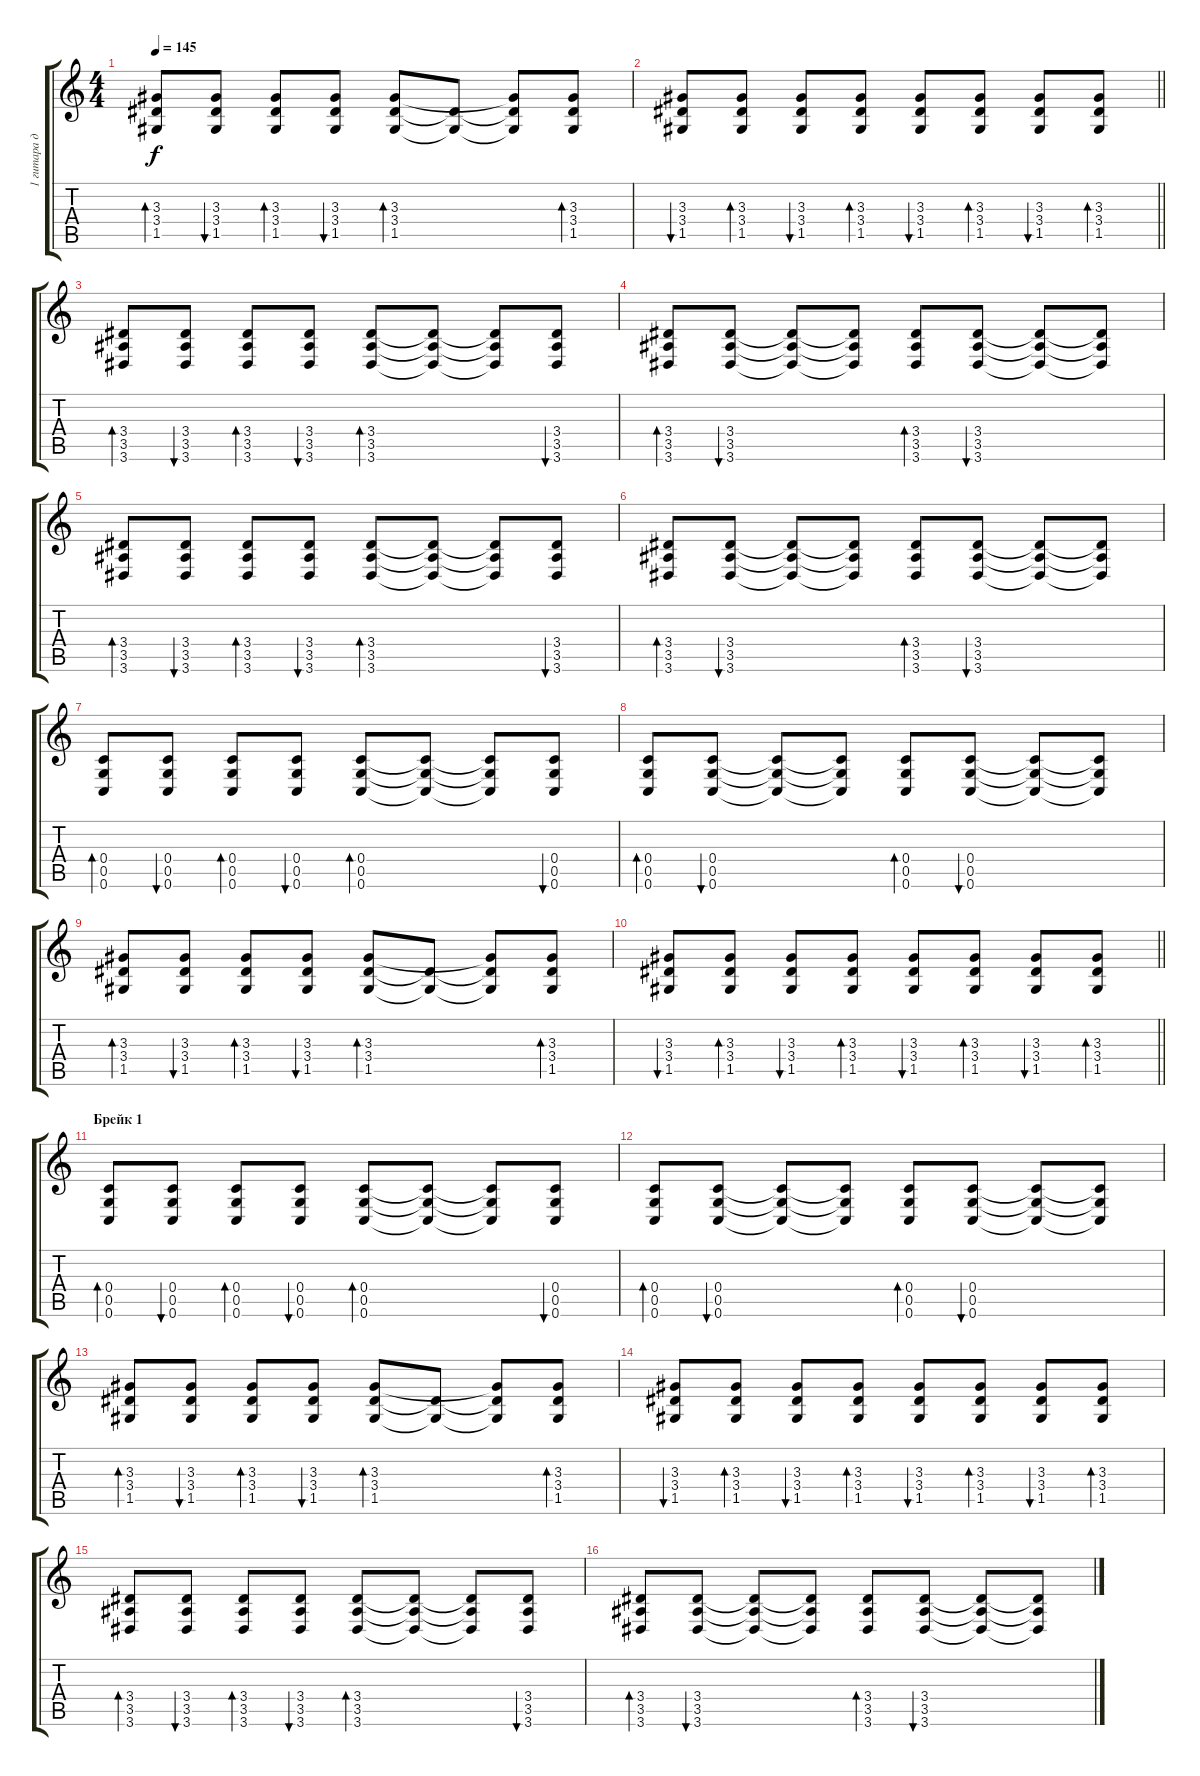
\track ("1 гитара дистр" "1 гитара д") {instrument distortionguitar}
\staff {score tabs}
\tuning (D4 A3 F3 C3 G2 C2) {hide}
\ts (4 4)
\tempo 145
\clef g2
\ks c
(3.3 3.4 1.5).8{bd 60 dy f} (3.3 3.4 1.5).8{bu 60} (3.3 3.4 1.5).8{bd 60} (3.3 3.4 1.5).8{bu 60} (3.3 3.4 1.5).8{bd 60} (3.4{t} 1.5{t}).8 (3.3{t} 3.4{t} 1.5{t}).8 (3.3 3.4 1.5).8{bd 60} |
\barLineRight lightlight
(3.3 3.4 1.5).8{bu 60} (3.3 3.4 1.5).8{bd 60} (3.3 3.4 1.5).8{bu 60} (3.3 3.4 1.5).8{bd 60} (3.3 3.4 1.5).8{bu 60} (3.3 3.4 1.5).8{bd 60} (3.3 3.4 1.5).8{bu 60} (3.3 3.4 1.5).8{bd 60} |
(3.4 3.5 3.6).8{bd 60} (3.4 3.5 3.6).8{bu 60} (3.4 3.5 3.6).8{bd 60} (3.4 3.5 3.6).8{bu 60} (3.4 3.5 3.6).8{bd 60} (3.4{t} 3.5{t} 3.6{t}).8 (3.4{t} 3.5{t} 3.6{t}).8 (3.4 3.5 3.6).8{bu 60} |
(3.4 3.5 3.6).8{bd 60} (3.4 3.5 3.6).8{bu 60} (3.4{t} 3.5{t} 3.6{t}).8 (3.4{t} 3.5{t} 3.6{t}).8 (3.4 3.5 3.6).8{bd 60} (3.4 3.5 3.6).8{bu 60} (3.4{t} 3.5{t} 3.6{t}).8 (3.4{t} 3.5{t} 3.6{t}).8 |
(3.4 3.5 3.6).8{bd 60} (3.4 3.5 3.6).8{bu 60} (3.4 3.5 3.6).8{bd 60} (3.4 3.5 3.6).8{bu 60} (3.4 3.5 3.6).8{bd 60} (3.4{t} 3.5{t} 3.6{t}).8 (3.4{t} 3.5{t} 3.6{t}).8 (3.4 3.5 3.6).8{bu 60} |
(3.4 3.5 3.6).8{bd 60} (3.4 3.5 3.6).8{bu 60} (3.4{t} 3.5{t} 3.6{t}).8 (3.4{t} 3.5{t} 3.6{t}).8 (3.4 3.5 3.6).8{bd 60} (3.4 3.5 3.6).8{bu 60} (3.4{t} 3.5{t} 3.6{t}).8 (3.4{t} 3.5{t} 3.6{t}).8 |
(0.4 0.5 0.6).8{bd 60} (0.4 0.5 0.6).8{bu 60} (0.4 0.5 0.6).8{bd 60} (0.4 0.5 0.6).8{bu 60} (0.4 0.5 0.6).8{bd 60} (0.4{t} 0.5{t} 0.6{t}).8 (0.4{t} 0.5{t} 0.6{t}).8 (0.4 0.5 0.6).8{bu 60} |
(0.4 0.5 0.6).8{bd 60} (0.4 0.5 0.6).8{bu 60} (0.4{t} 0.5{t} 0.6{t}).8 (0.4{t} 0.5{t} 0.6{t}).8 (0.4 0.5 0.6).8{bd 60} (0.4 0.5 0.6).8{bu 60} (0.4{t} 0.5{t} 0.6{t}).8 (0.4{t} 0.5{t} 0.6{t}).8 |
(3.3 3.4 1.5).8{bd 60} (3.3 3.4 1.5).8{bu 60} (3.3 3.4 1.5).8{bd 60} (3.3 3.4 1.5).8{bu 60} (3.3 3.4 1.5).8{bd 60} (3.4{t} 1.5{t}).8 (3.3{t} 3.4{t} 1.5{t}).8 (3.3 3.4 1.5).8{bd 60} |
\barLineRight lightlight
(3.3 3.4 1.5).8{bu 60} (3.3 3.4 1.5).8{bd 60} (3.3 3.4 1.5).8{bu 60} (3.3 3.4 1.5).8{bd 60} (3.3 3.4 1.5).8{bu 60} (3.3 3.4 1.5).8{bd 60} (3.3 3.4 1.5).8{bu 60} (3.3 3.4 1.5).8{bd 60} |
\section ("" "Брейк 1")
(0.4 0.5 0.6).8{bd 60} (0.4 0.5 0.6).8{bu 60} (0.4 0.5 0.6).8{bd 60} (0.4 0.5 0.6).8{bu 60} (0.4 0.5 0.6).8{bd 60} (0.4{t} 0.5{t} 0.6{t}).8 (0.4{t} 0.5{t} 0.6{t}).8 (0.4 0.5 0.6).8{bu 60} |
(0.4 0.5 0.6).8{bd 60} (0.4 0.5 0.6).8{bu 60} (0.4{t} 0.5{t} 0.6{t}).8 (0.4{t} 0.5{t} 0.6{t}).8 (0.4 0.5 0.6).8{bd 60} (0.4 0.5 0.6).8{bu 60} (0.4{t} 0.5{t} 0.6{t}).8 (0.4{t} 0.5{t} 0.6{t}).8 |
(3.3 3.4 1.5).8{bd 60} (3.3 3.4 1.5).8{bu 60} (3.3 3.4 1.5).8{bd 60} (3.3 3.4 1.5).8{bu 60} (3.3 3.4 1.5).8{bd 60} (3.4{t} 1.5{t}).8 (3.3{t} 3.4{t} 1.5{t}).8 (3.3 3.4 1.5).8{bd 60} |
(3.3 3.4 1.5).8{bu 60} (3.3 3.4 1.5).8{bd 60} (3.3 3.4 1.5).8{bu 60} (3.3 3.4 1.5).8{bd 60} (3.3 3.4 1.5).8{bu 60} (3.3 3.4 1.5).8{bd 60} (3.3 3.4 1.5).8{bu 60} (3.3 3.4 1.5).8{bd 60} |
(3.4 3.5 3.6).8{bd 60} (3.4 3.5 3.6).8{bu 60} (3.4 3.5 3.6).8{bd 60} (3.4 3.5 3.6).8{bu 60} (3.4 3.5 3.6).8{bd 60} (3.4{t} 3.5{t} 3.6{t}).8 (3.4{t} 3.5{t} 3.6{t}).8 (3.4 3.5 3.6).8{bu 60} |
(3.4 3.5 3.6).8{bd 60} (3.4 3.5 3.6).8{bu 60} (3.4{t} 3.5{t} 3.6{t}).8 (3.4{t} 3.5{t} 3.6{t}).8 (3.4 3.5 3.6).8{bd 60} (3.4 3.5 3.6).8{bu 60} (3.4{t} 3.5{t} 3.6{t}).8 (3.4{t} 3.5{t} 3.6{t}).8
